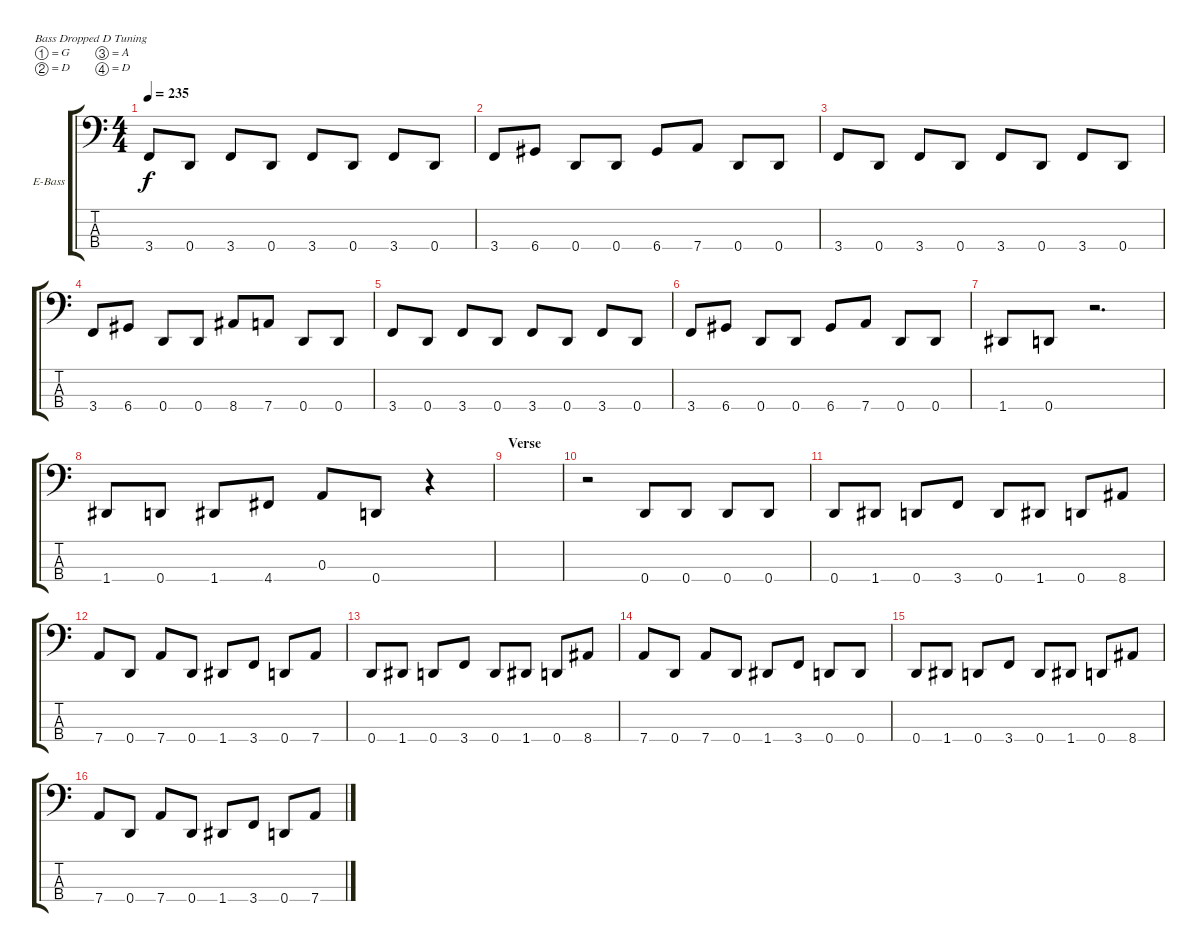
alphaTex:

\defaultSystemsLayout 4
\bracketExtendMode groupsimilarinstruments
\firstSystemTrackNameOrientation horizontal
\otherSystemsTrackNameOrientation horizontal
\track ("Electric Bass" "E-Bass") {instrument electricbassfinger}
\staff {score tabs}
\tuning (G2 D2 A1 D1)
\ts (4 4)
\tempo 235
\clef f4
\ks c
3.4.8{dy f} 0.4.8 3.4.8 0.4.8 3.4.8 0.4.8 3.4.8 0.4.8 |
3.4.8 6.4.8 0.4.8 0.4.8 6.4.8 7.4.8 0.4.8 0.4.8 |
3.4.8 0.4.8 3.4.8 0.4.8 3.4.8 0.4.8 3.4.8 0.4.8 |
3.4.8 6.4.8 0.4.8 0.4.8 8.4.8 7.4.8 0.4.8 0.4.8 |
3.4.8 0.4.8 3.4.8 0.4.8 3.4.8 0.4.8 3.4.8 0.4.8 |
3.4.8 6.4.8 0.4.8 0.4.8 6.4.8 7.4.8 0.4.8 0.4.8 |
1.4.8 0.4.8 r.2{d} |
1.4.8 0.4.8 1.4.8 4.4.8 0.3.8 0.4.8 r.4 |
\section ("" "Verse")
|
r.2 0.4.8 0.4.8 0.4.8 0.4.8 |
0.4.8 1.4.8 0.4.8 3.4.8 0.4.8 1.4.8 0.4.8 8.4.8 |
7.4.8 0.4.8 7.4.8 0.4.8 1.4.8 3.4.8 0.4.8 7.4.8 |
0.4.8 1.4.8 0.4.8 3.4.8 0.4.8 1.4.8 0.4.8 8.4.8 |
7.4.8 0.4.8 7.4.8 0.4.8 1.4.8 3.4.8 0.4.8 0.4.8 |
0.4.8 1.4.8 0.4.8 3.4.8 0.4.8 1.4.8 0.4.8 8.4.8 |
7.4.8 0.4.8 7.4.8 0.4.8 1.4.8 3.4.8 0.4.8 7.4.8
